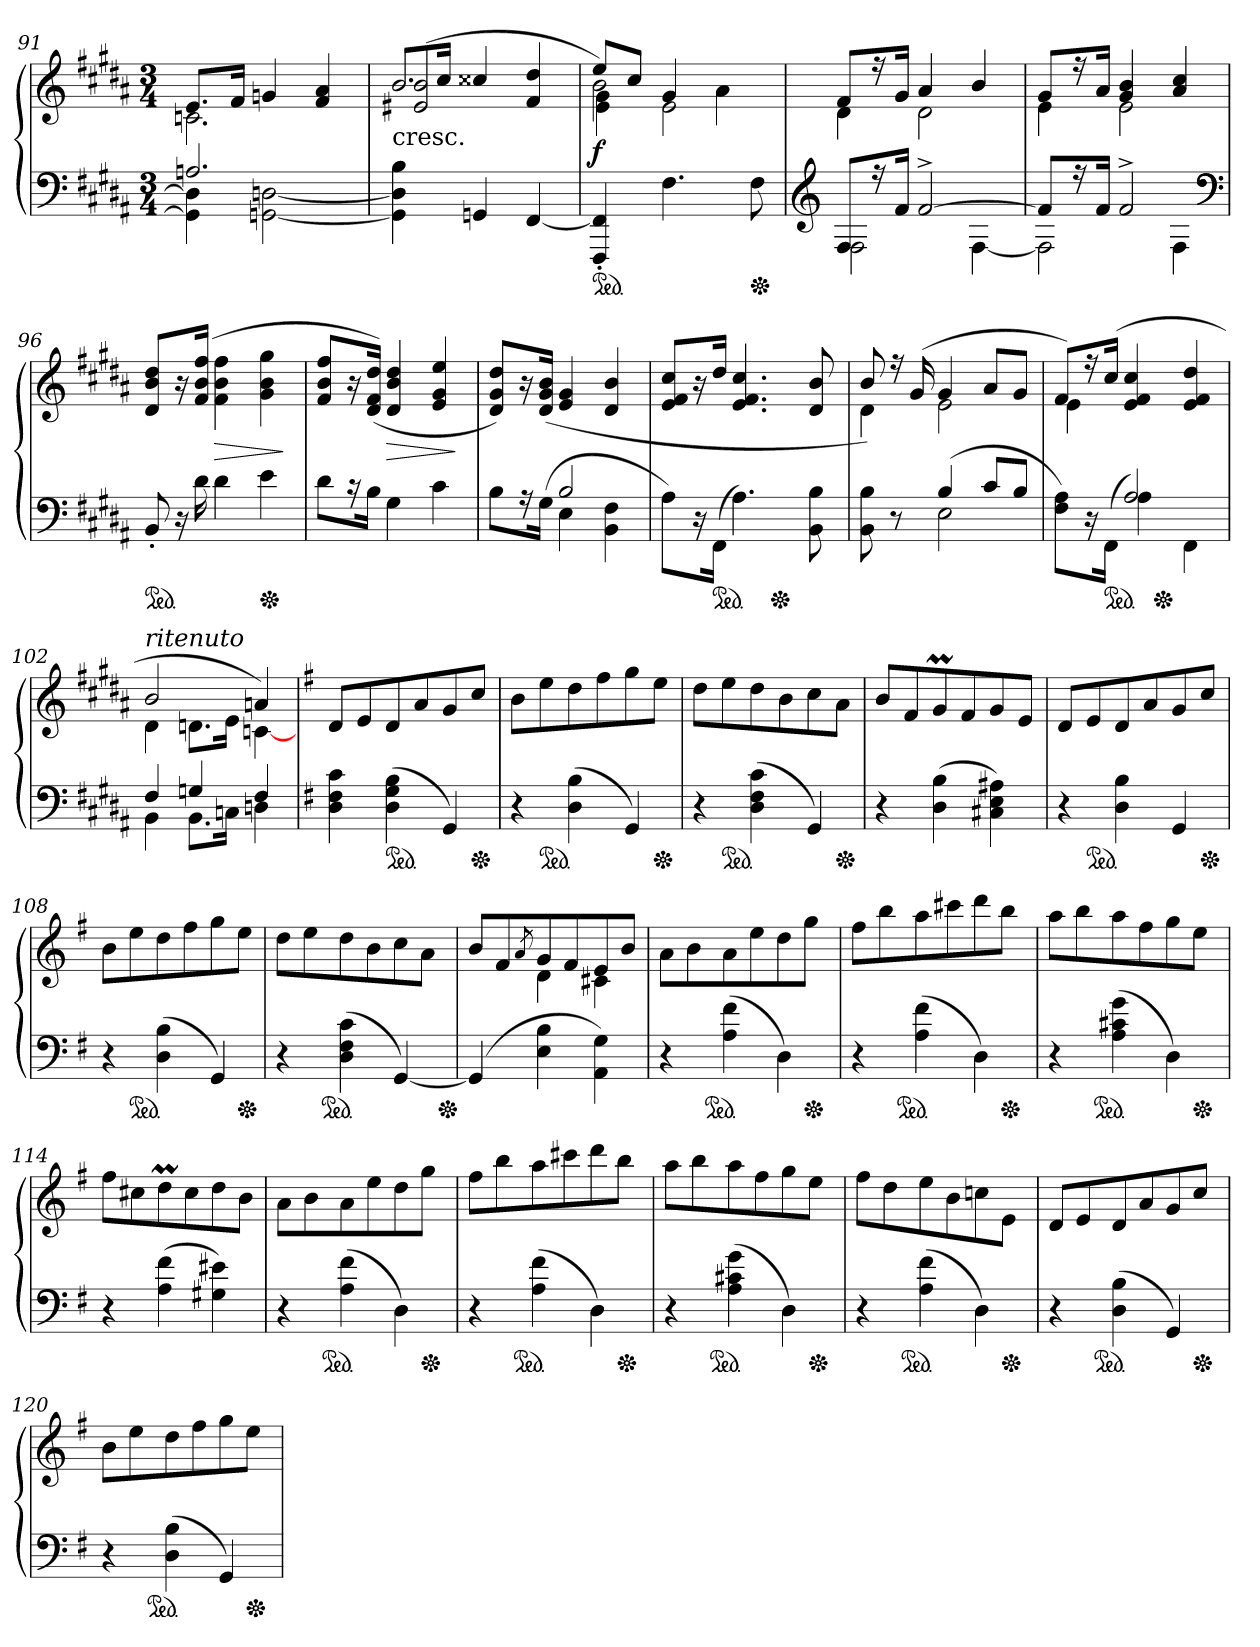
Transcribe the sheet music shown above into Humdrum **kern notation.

**kern	**kern	**dynam
*part1	*part1	*part1
*staff2	*staff1	*staff1/2
*clefF4	*clefG2	*
*k[f#c#g#d#a#]	*k[f#c#g#d#a#]	*
*M3/4	*M3/4	*
=91	=91	=91
*^	*^	*
2.An	4GGn] 4Dn]	8.eL	2.cn	.
.	.	16f#Jk	.	.
.	[2GG [2D	4gn	.	.
.	.	4f# 4a#	.	.
*v	*v	*	*	*
=92	=92	=92	=92
!	!LO:TX:c:t=cresc.	!	!
!	!LO:N:vis=2.	!	!
4GGn] 4Dn] 4B	8.b	(<2e#X/ 2b/	.
.	16cc#JJ	.	.
4GG	4cc##X	.	.
[4FF#	4f#/ 4dd#/	4ryy	.
=93	=93	=93	=93
*	*	*^	*
*ped	*	*	*	*
4FFF#' 4FF#]'	8eeL	2b)	4e\ 4g#\	f
.	8cc#J	.	.	.
4.F#	4g#	.	2e\	.
.	4ryy	4a#	.	.
*Xped	*	*	*	*
8F#	.	.	.	.
*	*v	*v	*v	*
=94	=94	=94
*clefG2	*	*
!LO:N:vis=2	!	!
*^	*^	*
8F#	2F#	8f#L	4d#	.
16r	.	16r	.	.
16f#JJ	.	16g#Jk	.	.
[2f#^	.	4a#	2d#	.
.	[4F#	4b	.	.
=95	=95	=95	=95	=95
8f#L]	2F#]	8g#L	4e	.
16r	.	16r	.	.
16f#Jk	.	16a#Jk	.	.
2f#^	.	4g# 4b	2e	.
.	4F#	4a# 4cc#	.	.
*v	*v	*	*	*
*	*v	*v	*
*clefF4	*	*
=96	=96	=96
*ped	*	*
8BB'	8d# 8b 8dd#L	.
16r	16r	.
16d#	(>16f#/ 16b/ 16ff#/Jk	.
4d#	4f#\ 4b\ 4ff#\	>
*Xped	*	*
4e	4g#\ 4b\ 4gg#\	.
.	.	]
=97	=97	=97
8d#L	8f#/ 8b/ 8ff#/L	.
16r	16r	.
16BJk	(>16d# 16f# 16dd#Jk)	.
4G#	4d# 4b 4dd#	>
4c#	4e 4g# 4ee	.
.	.	]
=98	=98	=98
*^	*	*
4ryy	8BL	8d#/ 8g#/ 8dd#/L)	.
.	16r	16r	.
.	(>16G#Jk	(>16d# 16g# 16bJk	.
2B	4E	4e 4g#	.
.	4BB 4F#	4d# 4b	.
*v	*v	*	*
=99	=99	=99
*	*^	*
8A#L)	8e/ 8f#/ 8cc#/L	4..ryy	.
16r	16r	.	.
*ped	*	*	*
(>16FF#\Jk	16dd#Jk	.	.
4.A#)	4.e 4.f# 4.cc#	.	.
*Xped	*	*	*
.	.	4ryy	.
8BB 8B	8d# 8b	.	.
.	.	16ryy	.
=100	=100	=100	=100
*^	*	*	*
4ryy	8BB 8B	8b)	4d#\	.
.	8r	16r	.	.
.	.	(>16g#	.	.
(>4B	2E	4g#	2e	.
8c#L	.	8a#L	.	.
8BJ	.	8g#J	.	.
=101	=101	=101	=101	=101
*	*	*	*^	*
4ryy	8F#\ 8A#\L)	8f#L)	4e	4.ryy	.
.	16r	16r	.	.	.
*ped	*	*	*	*	*
.	(>16FF#Jk	(>16cc#Jk	.	.	.
2A#)	4A#	4e 4f# 4cc#	2ryy	.	.
*Xped	*	*	*	*	*
.	.	.	.	4.ryy	.
.	4FF#	4e 4f# 4dd#	.	.	.
=102	=102	=102	=102	=102	=102
!	!	!LO:TX:a:i:t=ritenuto	!	!	!
*	*	*	*v	*v	*
4F#	4BB	2b	4d#	.
4Gn	8.BBL	.	8.dnL	.
.	16CnJk	.	16eJk	.
4F#	4Dn	4an)	[4cn	.
*v	*v	*	*	*
*	*v	*v	*
=103	=103	=103
*k[f#]	*k[f#]	*
*^	*^	*
!	!	!LO:TX:a:B:t=Poco più mosso.	!	!
!	!	!LO:TX:a:i:t=leggiero	!	!
*v	*v	*	*	*
*	*v	*v	*
4D\ 4F#\ 4c\	8d/L	.
.	8e/	.
*ped	*	*
(>4D 4G 4B	8d	.
.	8a	.
4GG)	8g	.
*Xped	*	*
.	8ccJ	.
=104	=104	=104
4r	8bL	.
*ped	*	*
.	8ee	.
(>4D 4B	8dd	.
.	8ff#	.
4GG)	8gg	.
*Xped	*	*
.	8eeJ	.
=105	=105	=105
4r	8ddL	.
*ped	*	*
.	8ee	.
(>4D 4F# 4c	8dd	.
.	8b	.
4GG)	8cc	.
*Xped	*	*
.	8aJ	.
=106	=106	=106
4r	8bL	.
.	8f#	.
(>4D 4B	8gM	.
.	8f#	.
4C#X 4E 4A#X)	8g	.
.	8eJ	.
=107	=107	=107
4r	8dL	.
*ped	*	*
.	8e	.
4D 4B	8d	.
.	8a	.
4GG	8g	.
*Xped	*	*
.	8ccJ	.
=108	=108	=108
4r	8bL	.
*ped	*	*
.	8ee	.
(>4D 4B	8dd	.
.	8ff#	.
4GG)	8gg	.
*Xped	*	*
.	8eeJ	.
=109	=109	=109
*	*^	*
4r	8ddL	8.ryy	.
.	8ee	.	.
*ped	*	*	*
.	.	2ryy	.
(>4D 4F# 4c	8dd	.	.
.	8b	.	.
[4GG)	8cc	.	.
.	8aJ	.	.
.	.	16ryy	.
*Xped	*	*	*
=110	=110	=110	=110
(>4GG]	8bL	4ryy	.
.	8f#	.	.
.	8qa/	.	.
4E 4B	8g	4d	.
.	8f#	.	.
4AA 4G)	8e	4c#X	.
.	8bJ	.	.
=111	=111	=111	=111
4r	8aL	8.ryy	.
.	8b	.	.
*ped	*	*	*
.	.	2ryy	.
(>4A 4f#	8a	.	.
.	8ee	.	.
4D)	8dd	.	.
*Xped	*	*	*
.	8ggJ	.	.
.	.	16ryy	.
=112	=112	=112	=112
4r	8ff#L	8.ryy	.
.	8bb	.	.
*ped	*	*	*
.	.	2ryy	.
(>4A 4f#	8aa	.	.
.	8ccc#X	.	.
4D)	8ddd	.	.
*Xped	*	*	*
.	8bbJ	.	.
.	.	16ryy	.
=113	=113	=113	=113
4r	8aaL	8.ryy	.
.	8bb	.	.
*ped	*	*	*
.	.	2ryy	.
(>4A 4c#X 4g	8aa	.	.
.	8ff#	.	.
4D)	8gg	.	.
*Xped	*	*	*
.	8eeJ	.	.
.	.	16ryy	.
*	*v	*v	*
=114	=114	=114
4r	8ff#L	.
.	8cc#X	.
(>4A 4f#	8ddM	.
.	8cc#	.
4G#X 4e#X)	8dd	.
.	8bJ	.
=115	=115	=115
*	*^	*
4r	8aL	8.ryy	.
.	8b	.	.
*ped	*	*	*
.	.	2ryy	.
(>4A 4f#	8a	.	.
.	8ee	.	.
4D)	8dd	.	.
*Xped	*	*	*
.	8ggJ	.	.
.	.	16ryy	.
=116	=116	=116	=116
4r	8ff#L	8.ryy	.
.	8bb	.	.
*ped	*	*	*
.	.	2ryy	.
(>4A 4f#	8aa	.	.
.	8ccc#X	.	.
4D)	8ddd	.	.
*Xped	*	*	*
.	8bbJ	.	.
.	.	16ryy	.
=117	=117	=117	=117
4r	8aaL	8.ryy	.
.	8bb	.	.
*ped	*	*	*
.	.	2ryy	.
(>4A 4c#X 4g	8aa	.	.
.	8ff#	.	.
4D)	8gg	.	.
*Xped	*	*	*
.	8eeJ	.	.
.	.	16ryy	.
=118	=118	=118	=118
4r	8ff#L	8.ryy	.
.	8dd	.	.
*ped	*	*	*
.	.	2ryy	.
(>4A 4f#	8ee	.	.
.	8b	.	.
4D)	8ccn	.	.
*Xped	*	*	*
.	8eJ	.	.
.	.	16ryy	.
=119	=119	=119	=119
4r	8dL	8.ryy	.
.	8e	.	.
*ped	*	*	*
.	.	2ryy	.
(>4D 4B	8d	.	.
.	8a	.	.
4GG)	8g	.	.
*Xped	*	*	*
.	8ccJ	.	.
.	.	16ryy	.
=120	=120	=120	=120
4r	8bL	8.ryy	.
.	8ee	.	.
*ped	*	*	*
.	.	2ryy	.
(>4D 4B	8dd	.	.
.	8ff#	.	.
4GG)	8gg	.	.
*Xped	*	*	*
.	8eeJ	.	.
.	.	16ryy	.
*	*v	*v	*
=	=	=
*-	*-	*-
